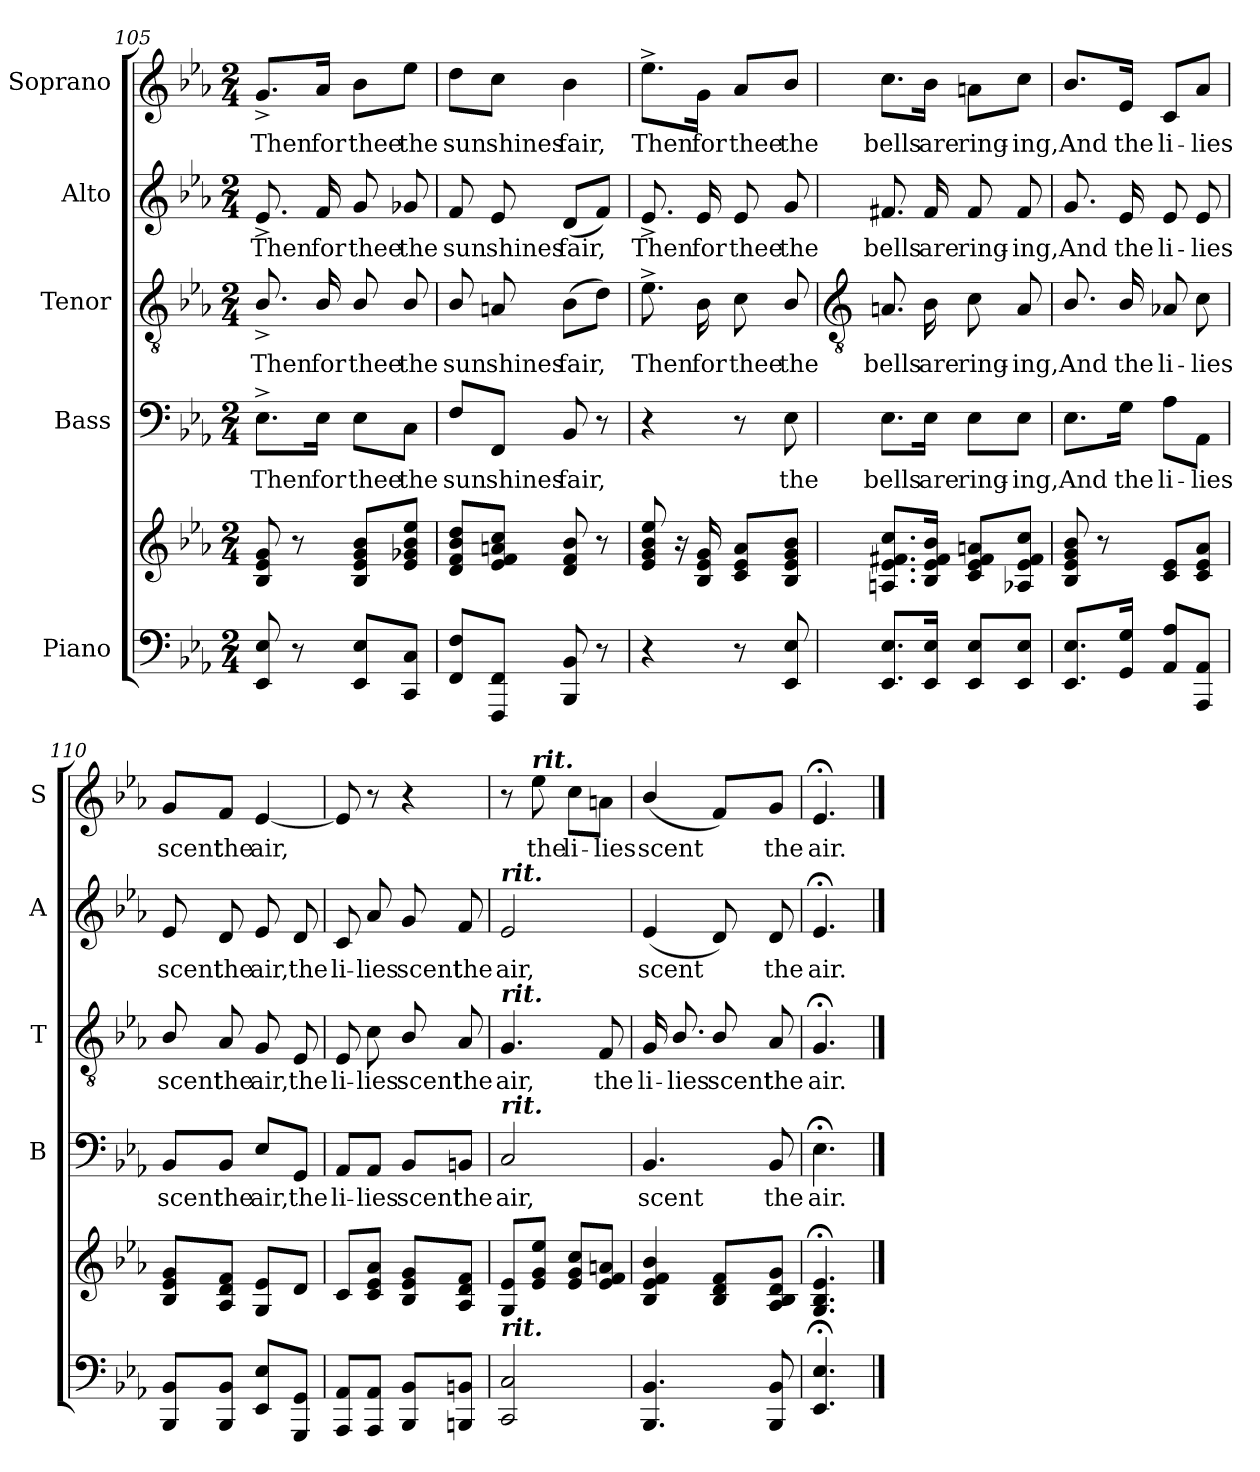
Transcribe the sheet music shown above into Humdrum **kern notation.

**kern	**kern	**kern	**text	**kern	**text	**kern	**text	**kern	**text
*part5	*part5	*part4	*part4	*part3	*part3	*part2	*part2	*part1	*part1
*staff6	*staff5	*staff4	*staff4	*staff3	*staff3	*staff2	*staff2	*staff1	*staff1
*I"Piano	*	*I"Bass	*	*I"Tenor	*	*I"Alto	*	*I"Soprano	*
*	*	*I'B	*	*I'T	*	*I'A	*	*I'S	*
*clefF4	*clefG2	*clefF4	*	*clefGv2	*	*clefG2	*	*clefG2	*
*k[b-e-a-]	*k[b-e-a-]	*k[b-e-a-]	*	*k[b-e-a-]	*	*k[b-e-a-]	*	*k[b-e-a-]	*
*E-:	*E-:	*E-:	*	*E-:	*	*E-:	*	*E-:	*
*M2/4	*M2/4	*M2/4	*	*M2/4	*	*M2/4	*	*M2/4	*
=105	=105	=105	=105	=105	=105	=105	=105	=105	=105
!	!	!	!LO:LY:b	!	!LO:LY:b	!	!LO:LY:b	!	!LO:LY:b
8EE- 8E-	8B- 8e- 8g	8.E-^\L	Then	8.B-^/	Then	8.e-^	Then	8.g^/L	Then
8r	8r	.	.	.	.	.	.	.	.
!	!	!	!LO:LY:b	!	!LO:LY:b	!	!LO:LY:b	!	!LO:LY:b
.	.	16E-\Jk	for	16B-/	for	16f	for	16a-/Jk	for
!	!	!	!LO:LY:b	!	!LO:LY:b	!	!LO:LY:b	!	!LO:LY:b
8EE- 8E-L	8B- 8e- 8g 8b-L	8E-\L	thee	8B-/	thee	8g	thee	8b-\L	thee
!	!	!	!LO:LY:b	!	!LO:LY:b	!	!LO:LY:b	!	!LO:LY:b
8CC 8CJ	8e- 8g-X 8b- 8ee-J	8C\J	the	8B-/	the	8g-X	the	8ee-\J	the
=106	=106	=106	=106	=106	=106	=106	=106	=106	=106
!	!	!	!LO:LY:b	!	!LO:LY:b	!	!LO:LY:b	!	!LO:LY:b
8FF 8FL	8d 8f 8b- 8ddL	8F/L	sun	8B-/	sun	8f	sun	8dd\L	sun
!	!	!	!LO:LY:b	!	!LO:LY:b	!	!LO:LY:b	!	!LO:LY:b
8FFF 8FFJ	8e- 8f 8an 8ccJ	8FF/J	shines	8An	shines	8e-	shines	8cc\J	shines
!	!	!	!LO:LY:b	!	!LO:LY:b	!	!LO:LY:b	!	!LO:LY:b
8BBB- 8BB-	8d/ 8f/ 8b-/	8BB-	fair,	(>8B-L	fair,	(<8dL	fair,	4b-	fair,
8r	8r	8r	.	8dJ)	.	8fJ)	.	.	.
=107	=107	=107	=107	=107	=107	=107	=107	=107	=107
!	!	!	!	!	!LO:LY:b	!	!LO:LY:b	!	!LO:LY:b
4r	8e-/ 8g/ 8b-/ 8ee-/	4r	.	8.e-^	Then	8.e-^	Then	8.ee-^\L	Then
.	16r	.	.	.	.	.	.	.	.
!	!	!	!	!	!LO:LY:b	!	!LO:LY:b	!	!LO:LY:b
.	16B- 16e- 16g	.	.	16B-	for	16e-	for	16g\Jk	for
!	!	!	!	!	!LO:LY:b	!	!LO:LY:b	!	!LO:LY:b
8r	8c 8e- 8a-L	8r	.	8c	thee	8e-	thee	8a-/L	thee
!	!	!	!LO:LY:b	!	!LO:LY:b	!	!LO:LY:b	!	!LO:LY:b
8EE- 8E-	8B- 8e- 8g 8b-J	8E-	the	8B-/	the	8g	the	8b-/J	the
!!LO:LB:g=z
=108	=108	=108	=108	=108	=108	=108	=108	=108	=108
*	*	*	*	*clefGv2	*	*	*	*	*
!	!	!	!LO:LY:b	!	!LO:LY:b	!	!LO:LY:b	!	!LO:LY:b
8.EE- 8.E-L	8.An/ 8.e-/ 8.f#X/ 8.cc/L	8.E-\L	bells	8.An	bells	8.f#X	bells	8.cc\L	bells
!	!	!	!LO:LY:b	!	!LO:LY:b	!	!LO:LY:b	!	!LO:LY:b
16EE- 16E-J	16B-/ 16e-/ 16f#/ 16b-/J	16E-\Jk	are	16B-	are	16f#	are	16b-\Jk	are
!	!	!	!LO:LY:b	!	!LO:LY:b	!	!LO:LY:b	!	!LO:LY:b
8EE- 8E-L	8c 8e- 8f# 8anL	8E-\L	ring-	8c	ring-	8f#	ring-	8an\L	ring-
!	!	!	!LO:LY:b	!	!LO:LY:b	!	!LO:LY:b	!	!LO:LY:b
8EE- 8E-J	8A-X 8e- 8f# 8ccJ	8E-\J	-ing,	8A	-ing,	8f#	-ing,	8cc\J	-ing,
=109	=109	=109	=109	=109	=109	=109	=109	=109	=109
!	!	!	!LO:LY:b	!	!LO:LY:b	!	!LO:LY:b	!	!LO:LY:b
8.EE- 8.E-L	8B-/ 8e-/ 8g/ 8b-/	8.E-\L	And	8.B-/	And	8.g	And	8.b-/L	And
.	8r	.	.	.	.	.	.	.	.
!	!	!	!LO:LY:b	!	!LO:LY:b	!	!LO:LY:b	!	!LO:LY:b
16GG 16GJ	.	16G\Jk	the	16B-/	the	16e-	the	16e-/Jk	the
!	!	!	!LO:LY:b	!	!LO:LY:b	!	!LO:LY:b	!	!LO:LY:b
8AA- 8A-L	8c 8e-L	8A-\L	li-	8A-X	li-	8e-	li-	8c/L	li-
!	!	!	!LO:LY:b	!	!LO:LY:b	!	!LO:LY:b	!	!LO:LY:b
8AAA- 8AA-J	8c 8e- 8a-J	8AA-\J	-lies	8c	-lies	8e-	-lies	8a-/J	-lies
=110	=110	=110	=110	=110	=110	=110	=110	=110	=110
!	!	!	!LO:LY:b	!	!LO:LY:b	!	!LO:LY:b	!	!LO:LY:b
8BBB- 8BB-L	8B- 8e- 8gL	8BB-/L	scent	8B-/	scent	8e-	scent	8g/L	scent
!	!	!	!LO:LY:b	!	!LO:LY:b	!	!LO:LY:b	!	!LO:LY:b
8BBB- 8BB-J	8A- 8d 8fJ	8BB-/J	the	8A-	the	8d	the	8f/J	the
!	!	!	!LO:LY:b	!	!LO:LY:b	!	!LO:LY:b	!	!LO:LY:b
8EE- 8E-L	8G 8e-L	8E-/L	air,	8G	air,	8e-	air,	[4e-	air,
!	!	!	!LO:LY:b	!	!LO:LY:b	!	!LO:LY:b	!	!
8GGG 8GGJ	8dJ	8GG/J	the	8E-	the	8d	the	.	.
=111	=111	=111	=111	=111	=111	=111	=111	=111	=111
!	!	!	!LO:LY:b	!	!LO:LY:b	!	!LO:LY:b	!	!
8AAA- 8AA-L	8cL	8AA-/L	li-	8E-	li-	8c	li-	8e-]	.
!	!	!	!LO:LY:b	!	!LO:LY:b	!	!LO:LY:b	!	!
8AAA- 8AA-J	8c 8e- 8a-J	8AA-/J	-lies	8c	-lies	8a-	-lies	8r	.
!	!	!	!LO:LY:b	!	!LO:LY:b	!	!LO:LY:b	!	!
8BBB- 8BB-L	8B- 8e- 8gL	8BB-/L	scent	8B-/	scent	8g	scent	4r	.
!	!	!	!LO:LY:b	!	!LO:LY:b	!	!LO:LY:b	!	!
8BBBn 8BBnJ	8A- 8d 8fJ	8BBn/J	the	8A-	the	8f	the	.	.
=112	=112	=112	=112	=112	=112	=112	=112	=112	=112
!	!	!	!	!	!	!LO:TX:a:Bi:t=rit.	!	!	!
!	!	!	!	!LO:TX:a:Bi:t=rit.	!	!	!	!	!
!	!	!LO:TX:a:Bi:t=rit.	!	!	!	!	!	!	!
!LO:TX:a:Bi:t=rit.	!	!	!	!	!	!	!	!	!
!	!	!	!LO:LY:b	!	!LO:LY:b	!	!LO:LY:b	!	!
2CC 2C	8G 8e-L	2C	air,	4.G	air,	2e-	air,	8r	.
!	!	!	!	!	!	!	!	!LO:TX:a:Bi:t=rit.	!
!	!	!	!	!	!	!	!	!	!LO:LY:b
.	8e-/ 8g/ 8ee-/J	.	.	.	.	.	.	8ee-	the
!	!	!	!	!	!	!	!	!	!LO:LY:b
.	8e-/ 8g/ 8cc/L	.	.	.	.	.	.	8cc\L	li-
!	!	!	!	!	!LO:LY:b	!	!	!	!LO:LY:b
.	8e- 8f 8anJ	.	.	8F	the	.	.	8an\J	-lies
=113	=113	=113	=113	=113	=113	=113	=113	=113	=113
!	!	!	!LO:LY:b	!	!LO:LY:b	!	!LO:LY:b	!	!LO:LY:b
4.BBB-/ 4.BB-/	4B-/ 4e-/ 4f/ 4b-/	4.BB-	scent	16G	li-	(<4e-	scent	(<4b-/	scent
!	!	!	!	!	!LO:LY:b	!	!	!	!
.	.	.	.	8.B-/	-lies	.	.	.	.
!	!	!	!	!	!LO:LY:b	!	!	!	!
.	8B- 8d 8fL	.	.	8B-/	scent	8d)	.	8f/L)	.
!	!	!	!LO:LY:b	!	!LO:LY:b	!	!LO:LY:b	!	!LO:LY:b
8BBB- 8BB-	8A- 8B- 8d 8gJ	8BB-	the	8A-	the	8d	the	8g/J	the
=114	=114	=114	=114	=114	=114	=114	=114	=114	=114
!	!	!	!LO:LY:b	!	!LO:LY:b	!	!LO:LY:b	!	!LO:LY:b
4.EE-; 4.E-;	4.G;< 4.B-;< 4.e-;<	4.E-;<	air.	4.G;<	air.	4.e-;<	air.	4.e-;<	air.
==	==	==	==	==	==	==	==	==	==
*-	*-	*-	*-	*-	*-	*-	*-	*-	*-
